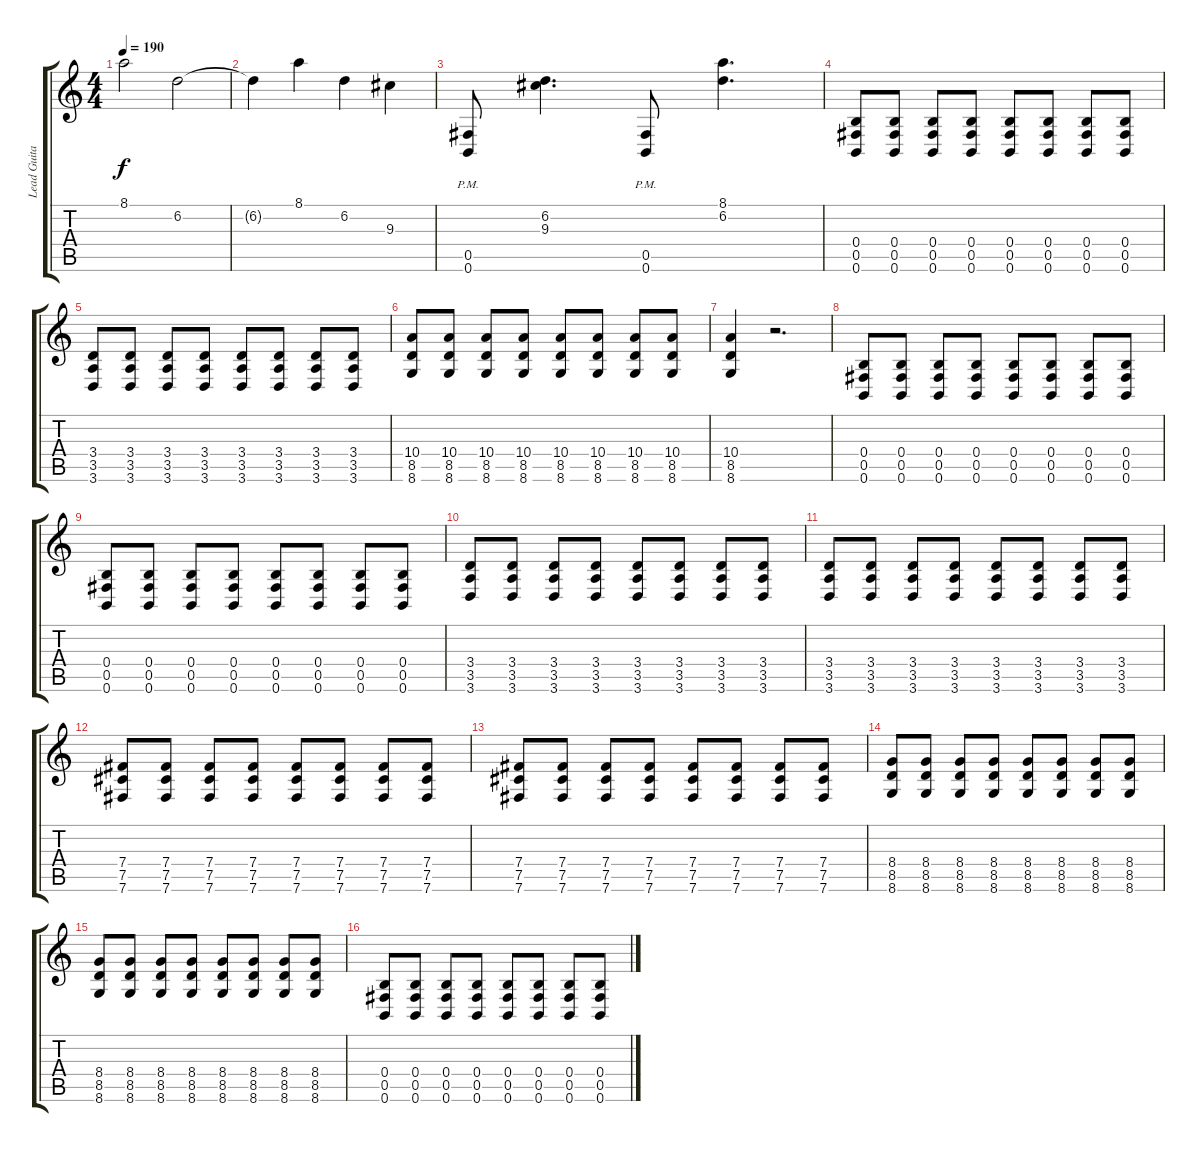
\track ("Lead Guitar" "Lead Guita") {instrument overdrivenguitar}
\staff {score tabs}
\tuning (Db4 Ab3 E3 B2 Gb2 B1) {hide}
\ts (4 4)
\tempo 190
\clef g2
\ks c
8.1.2{dy f} 6.2.2 |
6.2{t}.4 8.1.4 6.2.4 9.3.4 |
(0.5{pm} 0.6{pm}).8 (6.2 9.3).4{d} (0.5{pm} 0.6{pm}).8 (8.1 6.2).4{d} |
(0.4 0.5 0.6).8 (0.4 0.5 0.6).8 (0.4 0.5 0.6).8 (0.4 0.5 0.6).8 (0.4 0.5 0.6).8 (0.4 0.5 0.6).8 (0.4 0.5 0.6).8 (0.4 0.5 0.6).8 |
(3.4 3.5 3.6).8 (3.4 3.5 3.6).8 (3.4 3.5 3.6).8 (3.4 3.5 3.6).8 (3.4 3.5 3.6).8 (3.4 3.5 3.6).8 (3.4 3.5 3.6).8 (3.4 3.5 3.6).8 |
(10.4 8.5 8.6).8 (10.4 8.5 8.6).8 (10.4 8.5 8.6).8 (10.4 8.5 8.6).8 (10.4 8.5 8.6).8 (10.4 8.5 8.6).8 (10.4 8.5 8.6).8 (10.4 8.5 8.6).8 |
(10.4 8.5 8.6).4 r.2{d} |
(0.4 0.5 0.6).8 (0.4 0.5 0.6).8 (0.4 0.5 0.6).8 (0.4 0.5 0.6).8 (0.4 0.5 0.6).8 (0.4 0.5 0.6).8 (0.4 0.5 0.6).8 (0.4 0.5 0.6).8 |
(0.4 0.5 0.6).8 (0.4 0.5 0.6).8 (0.4 0.5 0.6).8 (0.4 0.5 0.6).8 (0.4 0.5 0.6).8 (0.4 0.5 0.6).8 (0.4 0.5 0.6).8 (0.4 0.5 0.6).8 |
(3.4 3.5 3.6).8 (3.4 3.5 3.6).8 (3.4 3.5 3.6).8 (3.4 3.5 3.6).8 (3.4 3.5 3.6).8 (3.4 3.5 3.6).8 (3.4 3.5 3.6).8 (3.4 3.5 3.6).8 |
(3.4 3.5 3.6).8 (3.4 3.5 3.6).8 (3.4 3.5 3.6).8 (3.4 3.5 3.6).8 (3.4 3.5 3.6).8 (3.4 3.5 3.6).8 (3.4 3.5 3.6).8 (3.4 3.5 3.6).8 |
(7.4 7.5 7.6).8 (7.4 7.5 7.6).8 (7.4 7.5 7.6).8 (7.4 7.5 7.6).8 (7.4 7.5 7.6).8 (7.4 7.5 7.6).8 (7.4 7.5 7.6).8 (7.4 7.5 7.6).8 |
(7.4 7.5 7.6).8 (7.4 7.5 7.6).8 (7.4 7.5 7.6).8 (7.4 7.5 7.6).8 (7.4 7.5 7.6).8 (7.4 7.5 7.6).8 (7.4 7.5 7.6).8 (7.4 7.5 7.6).8 |
(8.4 8.5 8.6).8 (8.4 8.5 8.6).8 (8.4 8.5 8.6).8 (8.4 8.5 8.6).8 (8.4 8.5 8.6).8 (8.4 8.5 8.6).8 (8.4 8.5 8.6).8 (8.4 8.5 8.6).8 |
(8.4 8.5 8.6).8 (8.4 8.5 8.6).8 (8.4 8.5 8.6).8 (8.4 8.5 8.6).8 (8.4 8.5 8.6).8 (8.4 8.5 8.6).8 (8.4 8.5 8.6).8 (8.4 8.5 8.6).8 |
(0.4 0.5 0.6).8 (0.4 0.5 0.6).8 (0.4 0.5 0.6).8 (0.4 0.5 0.6).8 (0.4 0.5 0.6).8 (0.4 0.5 0.6).8 (0.4 0.5 0.6).8 (0.4 0.5 0.6).8
